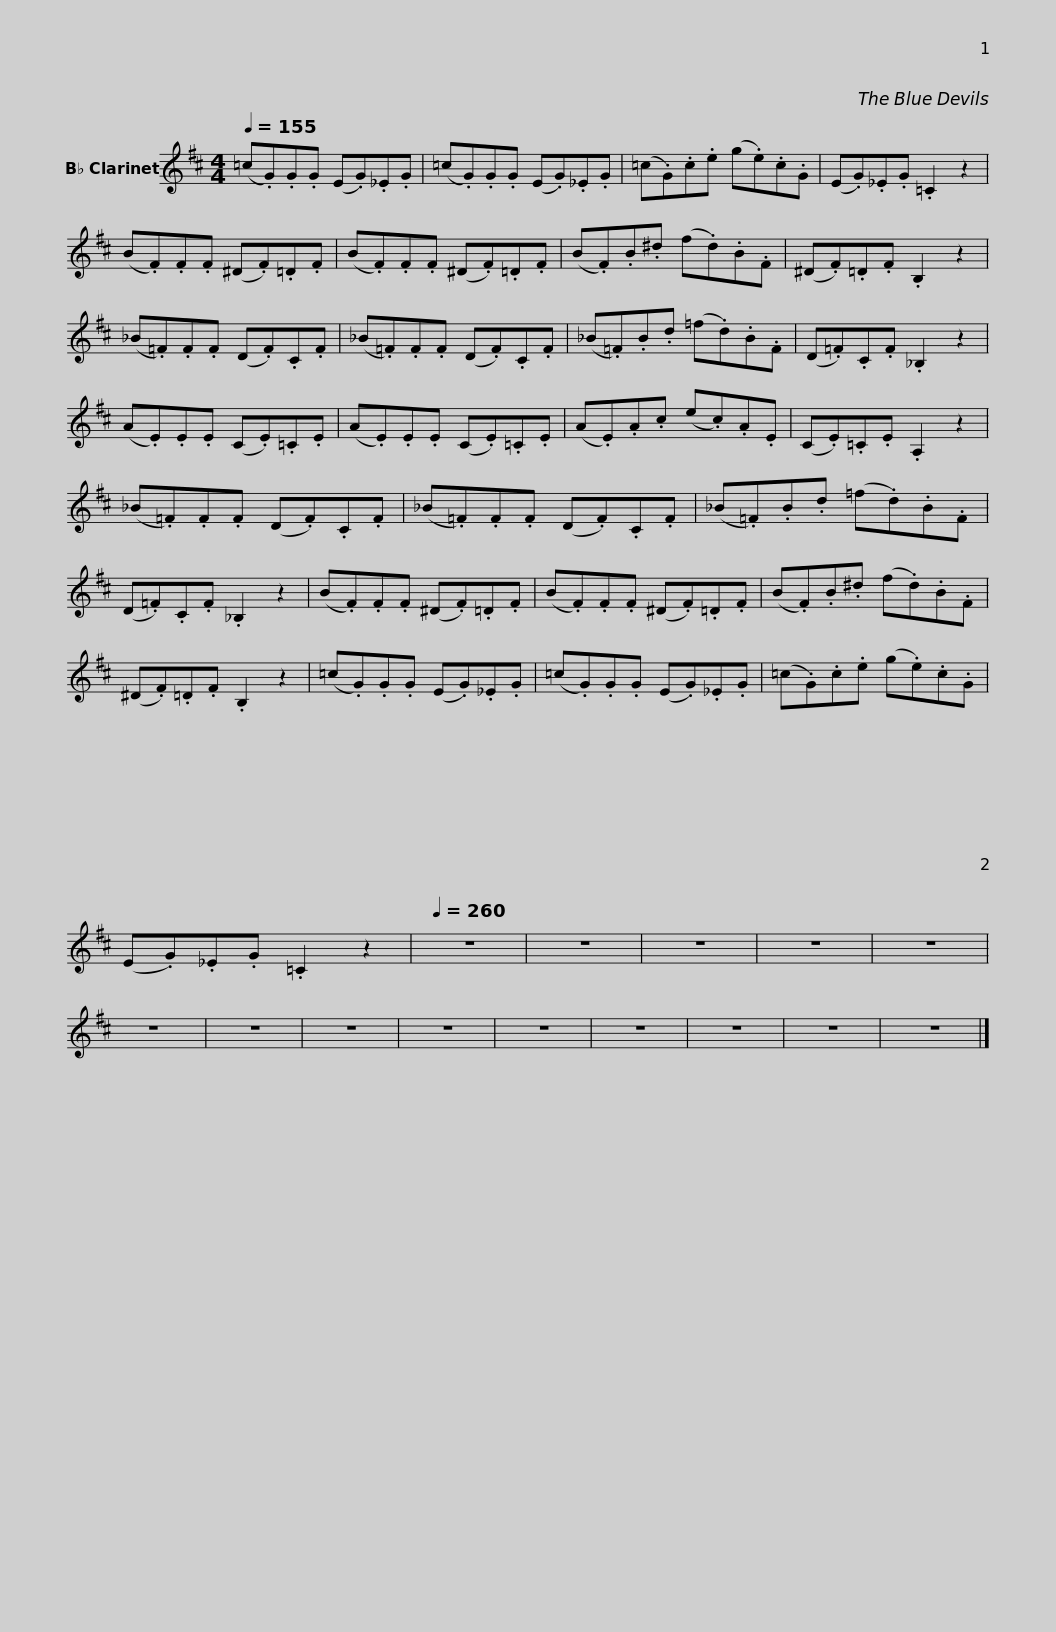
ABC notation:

X:1
L:1/8
Q:1/4=155
M:4/4
I:linebreak $
K:none
V:1 treble transpose=-2
V:1
[K:D] (=c.G).G.G (E.G)._E.G | (=c.G).G.G (E.G)._E.G | (=c.G).c.e (g.e).c.G | (E.G)._E.G .=C2 z2 | (B.F).F.F (^D.F).=D.F |$ %5
 (B.F).F.F (^D.F).=D.F | (B.F).B.^d (f.d).B.F | (^D.F).=D.F .B,2 z2 | (_B.=F).F.F (D.F).C.F | (_B.=F).F.F (D.F).C.F |$ %10
 (_B.=F).B.d (=f.d).B.F | (D.=F).C.F ._B,2 z2 | (A.E).E.E (C.E).=C.E | (A.E).E.E (C.E).=C.E | (A.E).A.c (e.c).A.E |$ %15
 (C.E).=C.E .A,2 z2 | (_B.=F).F.F (D.F).C.F | (_B.=F).F.F (D.F).C.F | (_B.=F).B.d (=f.d).B.F | (D.=F).C.F ._B,2 z2 |$ %20
 (B.F).F.F (^D.F).=D.F | (B.F).F.F (^D.F).=D.F | (B.F).B.^d (f.d).B.F | (^D.F).=D.F .B,2 z2 | (=c.G).G.G (E.G)._E.G |$ %25
 (=c.G).G.G (E.G)._E.G | (=c.G).c.e (g.e).c.G | (E.G)._E.G .=C2 z2 |[Q:1/4=260] z8 | z8 | %30
 z8 | z8 | z8 | z8 | z8 | %35
 z8 | z8 | z8 | z8 | z8 | %40
 z8 | z8 |] %42
